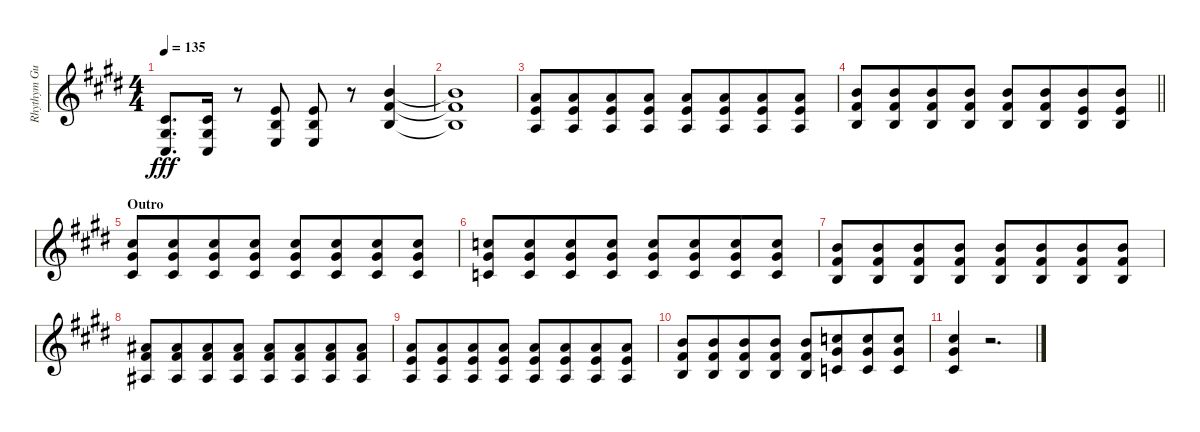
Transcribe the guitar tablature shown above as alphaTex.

\track ("Rhythym Guitar (R)" "Rhythym Gu") {instrument distortionguitar}
\staff {score}
\tuning (Eb4 Bb3 Gb3 Db3 Ab2 Db2) {hide}
\ts (4 4)
\tempo 135
\clef g2
\ks c#minor
(0.4 0.5 0.6).8{d dy fff} (0.4 0.5 0.6).16 r.8 (3.4 3.5 3.6).8 (3.4 3.5 3.6).8 r.8 (5.3 5.4 3.5).4 |
(5.3{t} 5.4{t} 3.5{t}).1 |
(3.3 3.4 1.5).8 (3.3 3.4 1.5).8{beam merge} (3.3 3.4 1.5).8 (3.3 3.4 1.5).8 (3.3 3.4 1.5).8 (3.3 3.4 1.5).8{beam merge} (3.3 3.4 1.5).8 (3.3 3.4 1.5).8 |
\barLineRight lightlight
(5.3 5.4 3.5).8 (5.3 5.4 3.5).8{beam merge} (5.3 5.4 3.5).8 (5.3 5.4 3.5).8 (5.3 5.4 3.5).8 (5.3 5.4 3.5).8{beam merge} (5.3 3.4 3.5).8 (5.3 3.4 3.5).8 |
\section ("" "Outro")
(7.3 7.4 5.5).8 (7.3 7.4 5.5).8{beam merge} (7.3 7.4 5.5).8 (7.3 7.4 5.5).8 (7.3 7.4 5.5).8 (7.3 7.4 5.5).8{beam merge} (7.3 7.4 5.5).8 (7.3 7.4 5.5).8 |
(6.3 7.4 4.5).8 (6.3 7.4 4.5).8{beam merge} (6.3 7.4 4.5).8 (6.3 7.4 4.5).8 (6.3 7.4 4.5).8 (6.3 7.4 4.5).8{beam merge} (6.3 7.4 4.5).8 (6.3 7.4 4.5).8 |
(5.3 5.4 3.5).8 (5.3 5.4 3.5).8{beam merge} (5.3 5.4 3.5).8 (5.3 5.4 3.5).8 (5.3 5.4 3.5).8 (5.3 5.4 3.5).8{beam merge} (5.3 5.4 3.5).8 (5.3 5.4 3.5).8 |
(4.3 5.4 2.5).8 (4.3 5.4 2.5).8{beam merge} (4.3 5.4 2.5).8 (4.3 5.4 2.5).8 (4.3 5.4 2.5).8 (4.3 5.4 2.5).8{beam merge} (4.3 5.4 2.5).8 (4.3 5.4 2.5).8 |
(3.3 3.4 1.5).8 (3.3 3.4 1.5).8{beam merge} (3.3 3.4 1.5).8 (3.3 3.4 1.5).8 (3.3 3.4 1.5).8 (3.3 3.4 1.5).8{beam merge} (3.3 3.4 1.5).8 (3.3 3.4 1.5).8 |
(5.3 5.4 3.5).8 (5.3 5.4 3.5).8{beam merge} (5.3 5.4 3.5).8 (5.3 5.4 3.5).8 (5.3 5.4 3.5).8 (6.3 7.4 4.5).8{beam merge} (6.3 7.4 4.5).8 (6.3 7.4 4.5).8 |
(7.3 7.4 5.5).4 r.2{d}
